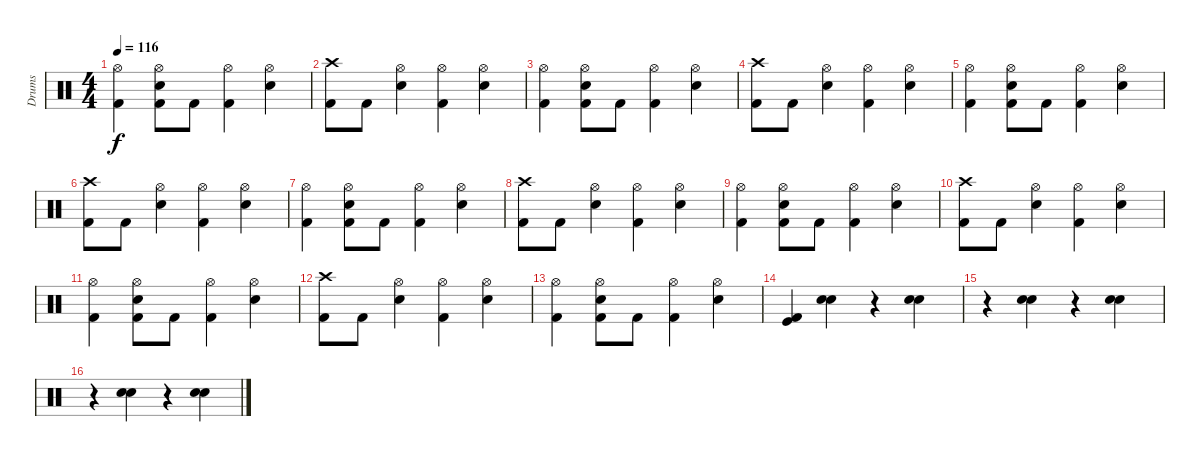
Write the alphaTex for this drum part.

\track ("Drums" "Drums") {instrument percussion}
\staff {score}
\articulation defaults
\ts (4 4)
\tempo 116
\clef neutral
\ks c
("Hi-Hat (open)" "Kick (hit) 2").4{dy f} ("Hi-Hat (open)" "Electric Snare (hit)" "Kick (hit) 2").8 "Kick (hit) 2".8 ("Hi-Hat (open)" "Kick (hit) 2").4 ("Hi-Hat (open)" "Electric Snare (hit)").4 |
("Crash high (hit)" "Kick (hit) 2").8 "Kick (hit) 2".8 ("Hi-Hat (open)" "Electric Snare (hit)").4 ("Hi-Hat (open)" "Kick (hit) 2").4 ("Hi-Hat (open)" "Electric Snare (hit)").4 |
("Hi-Hat (open)" "Kick (hit) 2").4 ("Hi-Hat (open)" "Electric Snare (hit)" "Kick (hit) 2").8 "Kick (hit) 2".8 ("Hi-Hat (open)" "Kick (hit) 2").4 ("Hi-Hat (open)" "Electric Snare (hit)").4 |
("Crash high (hit)" "Kick (hit) 2").8 "Kick (hit) 2".8 ("Hi-Hat (open)" "Electric Snare (hit)").4 ("Hi-Hat (open)" "Kick (hit) 2").4 ("Hi-Hat (open)" "Electric Snare (hit)").4 |
("Hi-Hat (open)" "Kick (hit) 2").4 ("Hi-Hat (open)" "Electric Snare (hit)" "Kick (hit) 2").8 "Kick (hit) 2".8 ("Hi-Hat (open)" "Kick (hit) 2").4 ("Hi-Hat (open)" "Electric Snare (hit)").4 |
("Crash high (hit)" "Kick (hit) 2").8 "Kick (hit) 2".8 ("Hi-Hat (open)" "Electric Snare (hit)").4 ("Hi-Hat (open)" "Kick (hit) 2").4 ("Hi-Hat (open)" "Electric Snare (hit)").4 |
("Hi-Hat (open)" "Kick (hit) 2").4 ("Hi-Hat (open)" "Electric Snare (hit)" "Kick (hit) 2").8 "Kick (hit) 2".8 ("Hi-Hat (open)" "Kick (hit) 2").4 ("Hi-Hat (open)" "Electric Snare (hit)").4 |
("Crash high (hit)" "Kick (hit) 2").8 "Kick (hit) 2".8 ("Hi-Hat (open)" "Electric Snare (hit)").4 ("Hi-Hat (open)" "Kick (hit) 2").4 ("Hi-Hat (open)" "Electric Snare (hit)").4 |
("Hi-Hat (open)" "Kick (hit) 2").4 ("Hi-Hat (open)" "Electric Snare (hit)" "Kick (hit) 2").8 "Kick (hit) 2".8 ("Hi-Hat (open)" "Kick (hit) 2").4 ("Hi-Hat (open)" "Electric Snare (hit)").4 |
("Crash high (hit)" "Kick (hit) 2").8 "Kick (hit) 2".8 ("Hi-Hat (open)" "Electric Snare (hit)").4 ("Hi-Hat (open)" "Kick (hit) 2").4 ("Hi-Hat (open)" "Electric Snare (hit)").4 |
("Hi-Hat (open)" "Kick (hit) 2").4 ("Hi-Hat (open)" "Electric Snare (hit)" "Kick (hit) 2").8 "Kick (hit) 2".8 ("Hi-Hat (open)" "Kick (hit) 2").4 ("Hi-Hat (open)" "Electric Snare (hit)").4 |
("Crash high (hit)" "Kick (hit) 2").8 "Kick (hit) 2".8 ("Hi-Hat (open)" "Electric Snare (hit)").4 ("Hi-Hat (open)" "Kick (hit) 2").4 ("Hi-Hat (open)" "Electric Snare (hit)").4 |
("Hi-Hat (open)" "Kick (hit) 2").4 ("Hi-Hat (open)" "Electric Snare (hit)" "Kick (hit) 2").8 "Kick (hit) 2".8 ("Hi-Hat (open)" "Kick (hit) 2").4 ("Hi-Hat (open)" "Electric Snare (hit)").4 |
("Kick (hit)" "Kick (hit) 2").4 ("Snare (hit) 2" "Electric Snare (hit)").4 r.4 ("Snare (hit) 2" "Electric Snare (hit)").4 |
r.4 ("Snare (hit) 2" "Electric Snare (hit)").4 r.4 ("Snare (hit) 2" "Electric Snare (hit)").4 |
r.4 ("Snare (hit) 2" "Electric Snare (hit)").4 r.4 ("Snare (hit) 2" "Electric Snare (hit)").4
